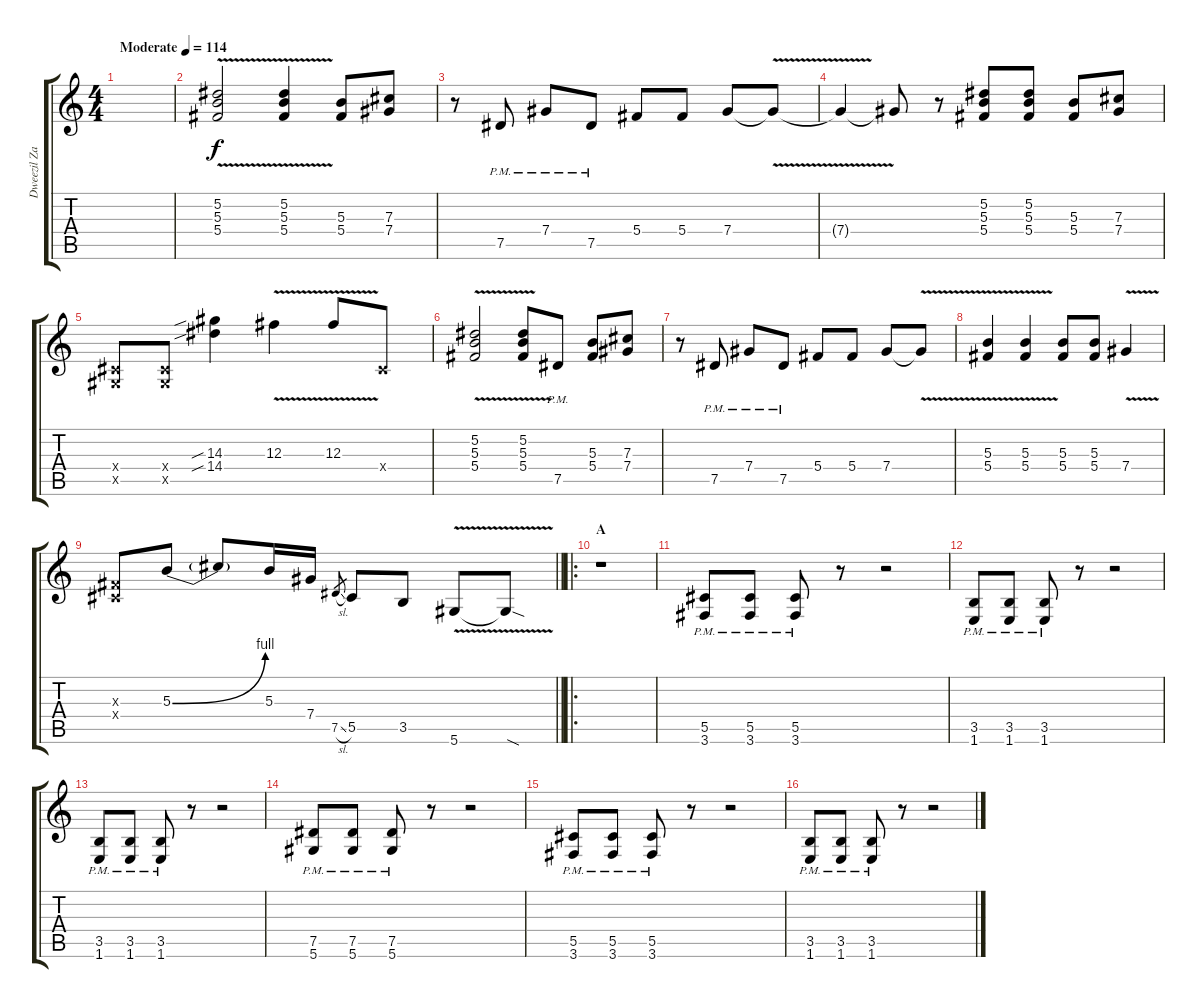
\track ("Dweezil Zappa" "Dweezil Za") {instrument distortionguitar}
\staff {score tabs}
\tuning (Eb4 Bb3 Gb3 Db3 Ab2 Eb2) {hide}
\ts (4 4)
\tempo (114 "Moderate")
\clef g2
\ks c
|
(5.2{v} 5.3{v} 5.4{v}).2 (5.2{v} 5.3{v} 5.4{v}).4 (5.3 5.4).8 (7.3 7.4).8 |
r.8 7.5{pm}.8 7.4{pm}.8 7.5{pm}.8 5.4.8 5.4.8 7.4.8 7.4{v t}.8 |
7.4{t}.4 7.4{t}.8 r.8 (5.2 5.3 5.4).8 (5.2 5.3 5.4).8 (5.3 5.4).8 (7.3 7.4).8 |
(0.4{x} 0.5{x}).8 (0.4{x} 0.5{x}).8 (14.3{sib} 14.4{sib}).4 12.3{v}.4 12.3{v}.8 0.4{x}.8 |
(5.2{v} 5.3{v} 5.4{v}).2 (5.2{v} 5.3 5.4).8 7.5{pm}.8 (5.3 5.4).8 (7.3 7.4).8 |
r.8 7.5{pm}.8 7.4{pm}.8 7.5{pm}.8 5.4.8 5.4.8 7.4.8 7.4{v t}.8 |
(5.3{v} 5.4{v}).4 (5.3{v} 5.4{v}).4 (5.3 5.4).8 (5.3 5.4).8 7.4{v}.4 |
\barLineRight lightlight
(0.3{x} 0.4{x}).8 5.3{be (bend 0 0 60 4)}.8 5.3{t}.8 5.3.16 7.4.16 7.5{sl}.8{gr} 5.5.8 3.5.8 5.6{v}.8 5.6{sod t}.8 |
\ro
\section ("" "A")
r.1 |
(5.5{pm} 3.6{pm}).8 (5.5{pm} 3.6{pm}).8 (5.5{pm} 3.6{pm}).8 r.8 r.2 |
(3.5{pm} 1.6{pm}).8 (3.5{pm} 1.6{pm}).8 (3.5{pm} 1.6{pm}).8 r.8 r.2 |
(3.5{pm} 1.6{pm}).8 (3.5{pm} 1.6{pm}).8 (3.5{pm} 1.6{pm}).8 r.8 r.2 |
(7.5{pm} 5.6{pm}).8 (7.5{pm} 5.6{pm}).8 (7.5{pm} 5.6{pm}).8 r.8 r.2 |
(5.5{pm} 3.6{pm}).8 (5.5{pm} 3.6{pm}).8 (5.5{pm} 3.6{pm}).8 r.8 r.2 |
(3.5{pm} 1.6{pm}).8 (3.5{pm} 1.6{pm}).8 (3.5{pm} 1.6{pm}).8 r.8 r.2
